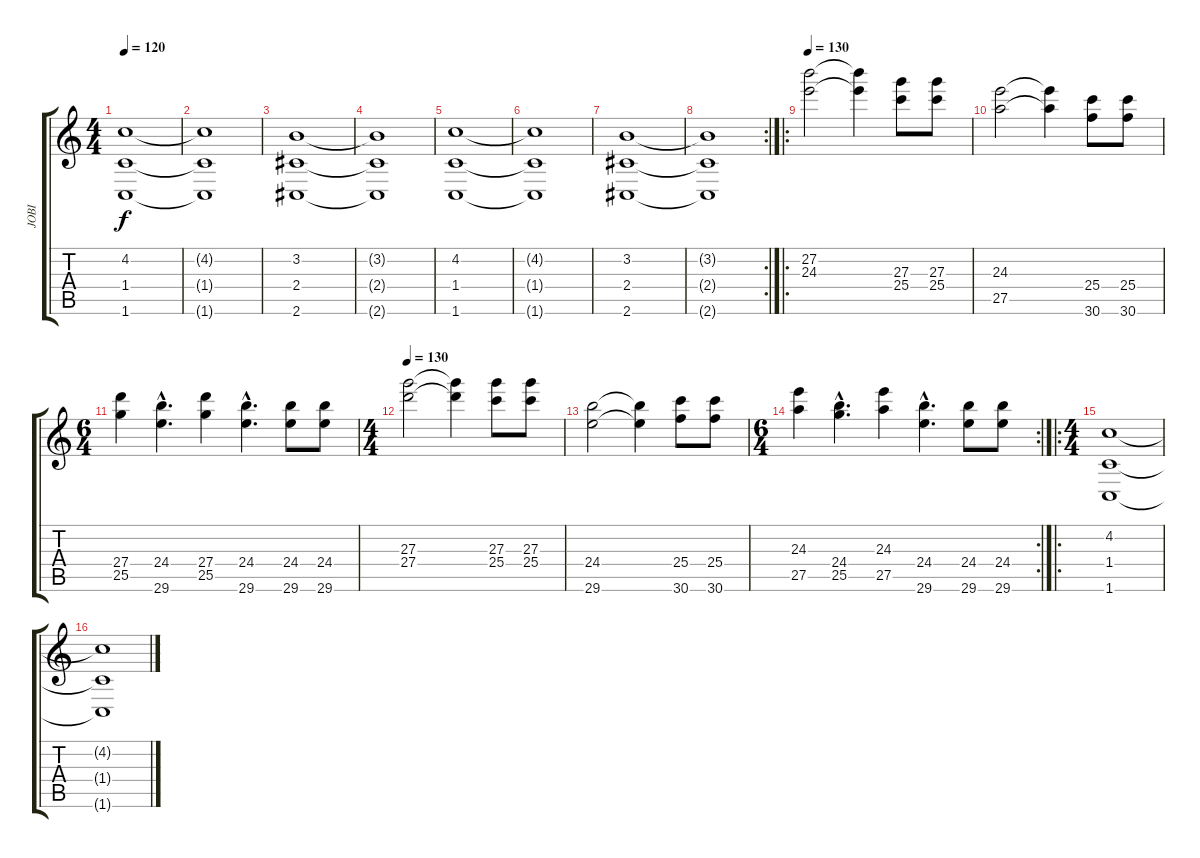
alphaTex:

\track ("JOBI" "JOBI") {instrument overdrivenguitar}
\staff {score tabs}
\tuning (Db4 Ab3 E3 B2 Gb2 B1) {hide}
\ts (4 4)
\tempo 120
\clef g2
\ks c
(4.2 1.4 1.6).1{dy f instrument synthvoice} |
(4.2{t} 1.4{t} 1.6{t}).1 |
(3.2 2.4 2.6).1 |
(3.2{t} 2.4{t} 2.6{t}).1 |
(4.2 1.4 1.6).1{instrument synthvoice} |
(4.2{t} 1.4{t} 1.6{t}).1 |
(3.2 2.4 2.6).1 |
\rc 2
(3.2{t} 2.4{t} 2.6{t}).1 |
\ro
\tempo 130
(27.2 24.3).2{balance 8 instrument synthvoice} (27.2{t} 24.3{t}).4 (27.3 25.4).8 (27.3 25.4).8 |
(24.3 27.5).2 (24.3{t} 27.5{t}).4 (25.4 30.6).8 (25.4 30.6).8 |
\ts (6 4)
(27.4 25.5).4 (24.4{hac} 29.6{hac}).4{d} (27.4 25.5).4 (24.4{hac} 29.6{hac}).4{d} (24.4 29.6).8 (24.4 29.6).8 |
\ts (4 4)
\tempo 130
(27.3 27.4).2 (27.3{t} 27.4{t}).4 (27.3 25.4).8 (27.3 25.4).8 |
(24.4 29.6).2 (24.4{t} 29.6{t}).4 (25.4 30.6).8 (25.4 30.6).8 |
\rc 2
\ts (6 4)
(24.3 27.5).4 (24.4{hac} 25.5{hac}).4{d} (24.3 27.5).4 (24.4{hac} 29.6{hac}).4{d} (24.4 29.6).8 (24.4 29.6).8 |
\ro
\ts (4 4)
(4.2 1.4 1.6).1{instrument synthvoice} |
(4.2{t} 1.4{t} 1.6{t}).1
